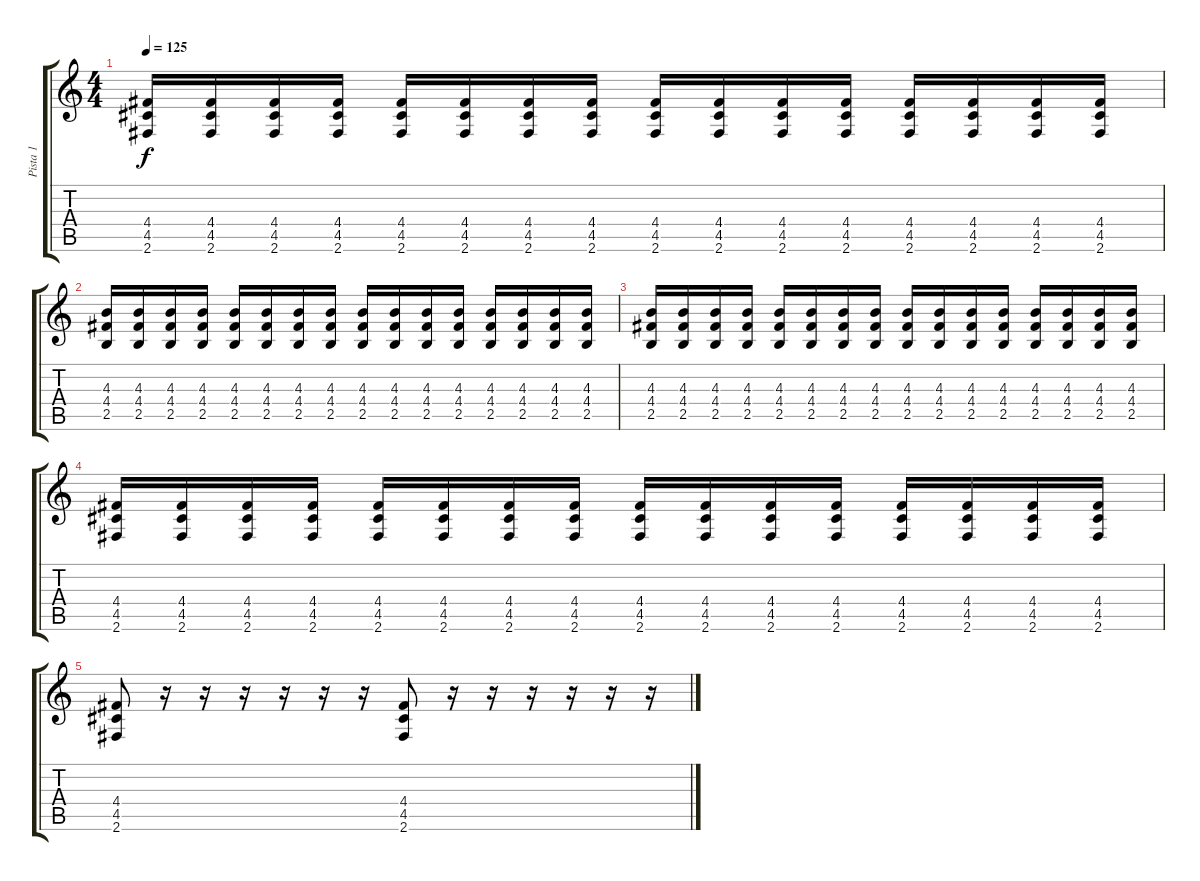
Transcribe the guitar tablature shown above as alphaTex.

\track ("Pista 1" "Pista 1") {instrument electricguitarclean}
\staff {score tabs}
\tuning (E4 B3 G3 D3 A2 E2) {hide}
\ts (4 4)
\tempo 125
\clef g2
\ks c
(4.4 4.5 2.6).16{dy f} (4.4 4.5 2.6).16 (4.4 4.5 2.6).16 (4.4 4.5 2.6).16 (4.4 4.5 2.6).16 (4.4 4.5 2.6).16 (4.4 4.5 2.6).16 (4.4 4.5 2.6).16 (4.4 4.5 2.6).16 (4.4 4.5 2.6).16 (4.4 4.5 2.6).16 (4.4 4.5 2.6).16 (4.4 4.5 2.6).16 (4.4 4.5 2.6).16 (4.4 4.5 2.6).16 (4.4 4.5 2.6).16 |
(4.3 4.4 2.5).16 (4.3 4.4 2.5).16 (4.3 4.4 2.5).16 (4.3 4.4 2.5).16 (4.3 4.4 2.5).16 (4.3 4.4 2.5).16 (4.3 4.4 2.5).16 (4.3 4.4 2.5).16 (4.3 4.4 2.5).16 (4.3 4.4 2.5).16 (4.3 4.4 2.5).16 (4.3 4.4 2.5).16 (4.3 4.4 2.5).16 (4.3 4.4 2.5).16 (4.3 4.4 2.5).16 (4.3 4.4 2.5).16 |
(4.3 4.4 2.5).16 (4.3 4.4 2.5).16 (4.3 4.4 2.5).16 (4.3 4.4 2.5).16 (4.3 4.4 2.5).16 (4.3 4.4 2.5).16 (4.3 4.4 2.5).16 (4.3 4.4 2.5).16 (4.3 4.4 2.5).16 (4.3 4.4 2.5).16 (4.3 4.4 2.5).16 (4.3 4.4 2.5).16 (4.3 4.4 2.5).16 (4.3 4.4 2.5).16 (4.3 4.4 2.5).16 (4.3 4.4 2.5).16 |
(4.4 4.5 2.6).16 (4.4 4.5 2.6).16 (4.4 4.5 2.6).16 (4.4 4.5 2.6).16 (4.4 4.5 2.6).16 (4.4 4.5 2.6).16 (4.4 4.5 2.6).16 (4.4 4.5 2.6).16 (4.4 4.5 2.6).16 (4.4 4.5 2.6).16 (4.4 4.5 2.6).16 (4.4 4.5 2.6).16 (4.4 4.5 2.6).16 (4.4 4.5 2.6).16 (4.4 4.5 2.6).16 (4.4 4.5 2.6).16 |
(4.4 4.5 2.6).8 r.16 r.16 r.16 r.16 r.16 r.16 (4.4 4.5 2.6).8 r.16 r.16 r.16 r.16 r.16 r.16
